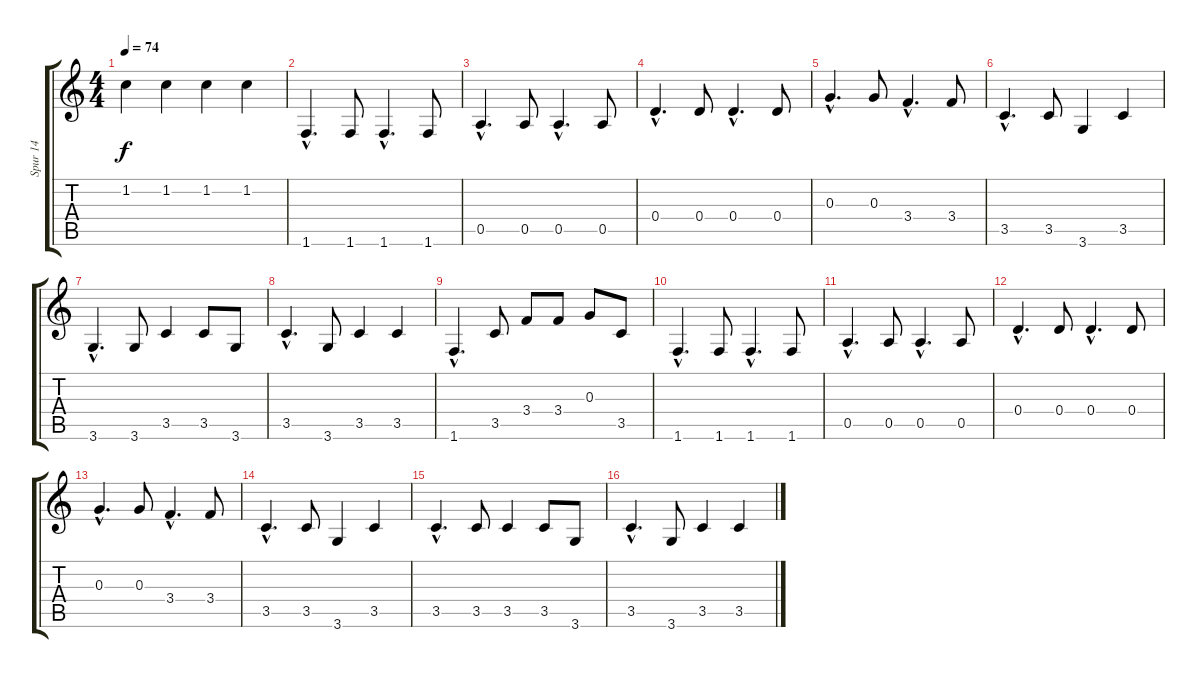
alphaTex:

\track ("Spur 14" "Spur 14") {instrument contrabass}
\staff {score tabs}
\tuning (E4 B3 G3 D3 A2 E2) {hide}
\ts (4 4)
\tempo 74
\clef g2
\ks c
1.2.4{dy f} 1.2.4 1.2.4 1.2.4 |
1.6{hac}.4{d} 1.6.8 1.6{hac}.4{d} 1.6.8 |
0.5{hac}.4{d} 0.5.8 0.5{hac}.4{d} 0.5.8 |
0.4{hac}.4{d} 0.4.8 0.4{hac}.4{d} 0.4.8 |
0.3{hac}.4{d} 0.3.8 3.4{hac}.4{d} 3.4.8 |
3.5{hac}.4{d} 3.5.8 3.6.4 3.5.4 |
3.6{hac}.4{d} 3.6.8 3.5.4 3.5.8 3.6.8 |
3.5{hac}.4{d} 3.6.8 3.5.4 3.5.4 |
1.6{hac}.4{d} 3.5.8 3.4.8 3.4.8 0.3.8 3.5.8 |
1.6{hac}.4{d} 1.6.8 1.6{hac}.4{d} 1.6.8 |
0.5{hac}.4{d} 0.5.8 0.5{hac}.4{d} 0.5.8 |
0.4{hac}.4{d} 0.4.8 0.4{hac}.4{d} 0.4.8 |
0.3{hac}.4{d} 0.3.8 3.4{hac}.4{d} 3.4.8 |
3.5{hac}.4{d} 3.5.8 3.6.4 3.5.4 |
3.5{hac}.4{d} 3.5.8 3.5.4 3.5.8 3.6.8 |
3.5{hac}.4{d} 3.6.8 3.5.4 3.5.4
